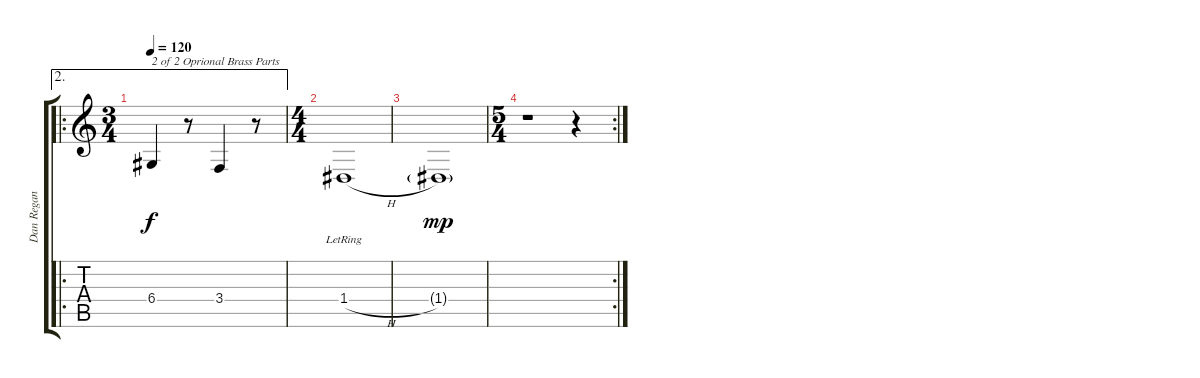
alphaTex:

\track ("Dan Regan (Trombone)" "Dan Regan ") {instrument trombone}
\staff {score tabs}
\tuning (E4 B3 G3 D3 A2 E2) {hide}
\ae 2
\ro
\ts (3 4)
\tempo 120
\clef g2
\ks c
6.4.4{txt "2 of 2 Oprional Brass Parts" dy f} r.8 3.4.4 r.8 |
\ts (4 4)
1.4{h lr}.1 |
1.4{g}.1{dy mp} |
\rc 2
\ts (5 4)
r.1 r.4
